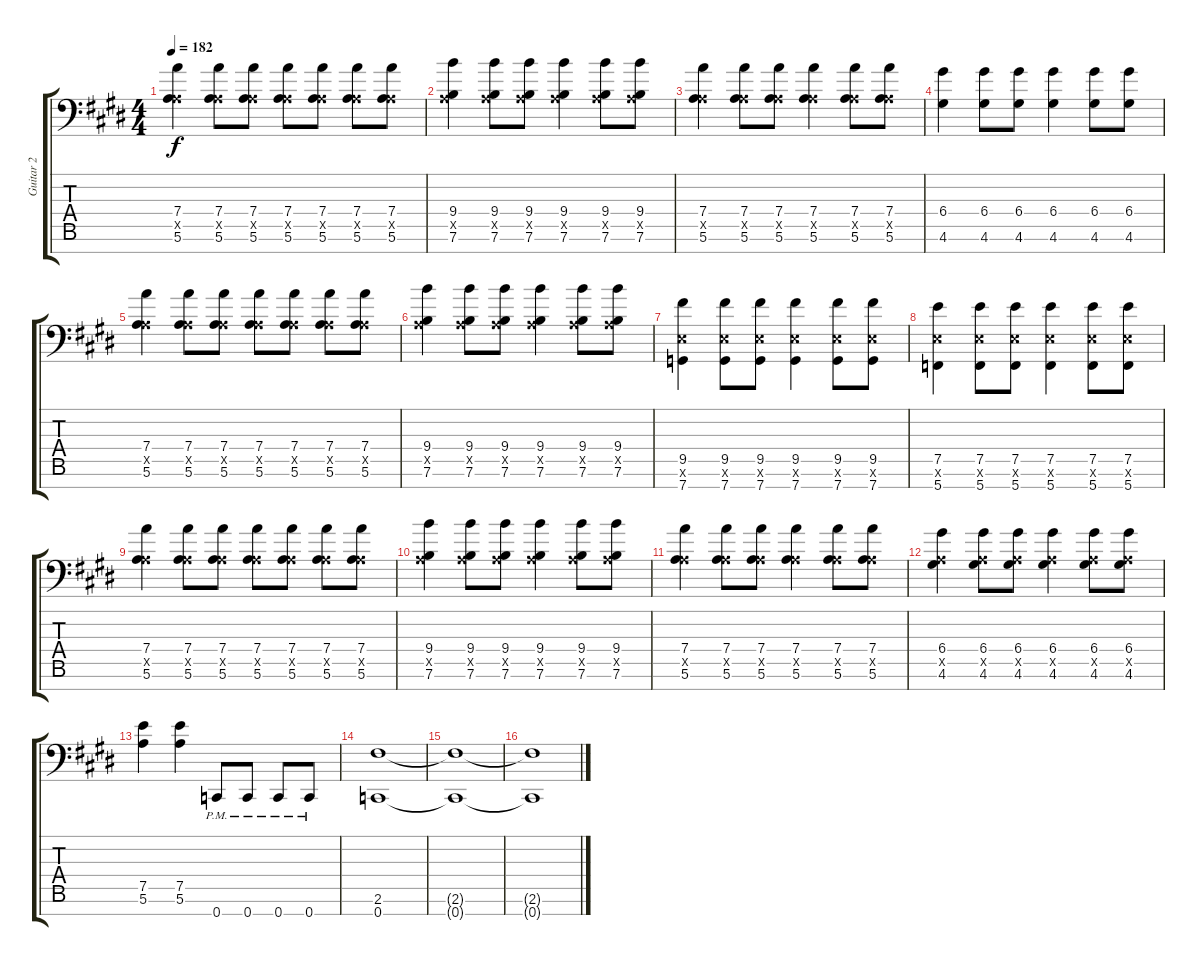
\track ("Guitar 2" "Guitar 2") {instrument distortionguitar}
\staff {score tabs}
\tuning (E4 B3 G3 D3 A2 E2 C-1) {hide}
\ts (4 4)
\tempo 182
\clef f4
\ks c#minor
(7.4 0.5{x} 5.6).4{dy f} (7.4 0.5{x} 5.6).8 (7.4 0.5{x} 5.6).8 (7.4 0.5{x} 5.6).8 (7.4 0.5{x} 5.6).8 (7.4 0.5{x} 5.6).8 (7.4 0.5{x} 5.6).8 |
(9.4 0.5{x} 7.6).4 (9.4 0.5{x} 7.6).8 (9.4 0.5{x} 7.6).8 (9.4 0.5{x} 7.6).4 (9.4 0.5{x} 7.6).8 (9.4 0.5{x} 7.6).8 |
(7.4 0.5{x} 5.6).4 (7.4 0.5{x} 5.6).8 (7.4 0.5{x} 5.6).8 (7.4 0.5{x} 5.6).4 (7.4 0.5{x} 5.6).8 (7.4 0.5{x} 5.6).8 |
(6.4 4.6).4 (6.4 4.6).8 (6.4 4.6).8 (6.4 4.6).4 (6.4 4.6).8 (6.4 4.6).8 |
(7.4 0.5{x} 5.6).4 (7.4 0.5{x} 5.6).8 (7.4 0.5{x} 5.6).8 (7.4 0.5{x} 5.6).8 (7.4 0.5{x} 5.6).8 (7.4 0.5{x} 5.6).8 (7.4 0.5{x} 5.6).8 |
(9.4 0.5{x} 7.6).4 (9.4 0.5{x} 7.6).8 (9.4 0.5{x} 7.6).8 (9.4 0.5{x} 7.6).4 (9.4 0.5{x} 7.6).8 (9.4 0.5{x} 7.6).8 |
(9.5 0.6{x} 7.7).4 (9.5 0.6{x} 7.7).8 (9.5 0.6{x} 7.7).8 (9.5 0.6{x} 7.7).4 (9.5 0.6{x} 7.7).8 (9.5 0.6{x} 7.7).8 |
(7.5 0.6{x} 5.7).4 (7.5 0.6{x} 5.7).8 (7.5 0.6{x} 5.7).8 (7.5 0.6{x} 5.7).4 (7.5 0.6{x} 5.7).8 (7.5 0.6{x} 5.7).8 |
(7.4 0.5{x} 5.6).4 (7.4 0.5{x} 5.6).8 (7.4 0.5{x} 5.6).8 (7.4 0.5{x} 5.6).8 (7.4 0.5{x} 5.6).8 (7.4 0.5{x} 5.6).8 (7.4 0.5{x} 5.6).8 |
(9.4 0.5{x} 7.6).4 (9.4 0.5{x} 7.6).8 (9.4 0.5{x} 7.6).8 (9.4 0.5{x} 7.6).4 (9.4 0.5{x} 7.6).8 (9.4 0.5{x} 7.6).8 |
(7.4 0.5{x} 5.6).4 (7.4 0.5{x} 5.6).8 (7.4 0.5{x} 5.6).8 (7.4 0.5{x} 5.6).4 (7.4 0.5{x} 5.6).8 (7.4 0.5{x} 5.6).8 |
(6.4 0.5{x} 4.6).4 (6.4 0.5{x} 4.6).8 (6.4 0.5{x} 4.6).8 (6.4 0.5{x} 4.6).4 (6.4 0.5{x} 4.6).8 (6.4 0.5{x} 4.6).8 |
(7.5 5.6).4 (7.5 5.6).4 0.7{pm}.8 0.7{pm}.8 0.7{pm}.8 0.7{pm}.8 |
(2.6 0.7).1 |
(2.6{t} 0.7{t}).1{volume 0} |
(2.6{t} 0.7{t}).1
